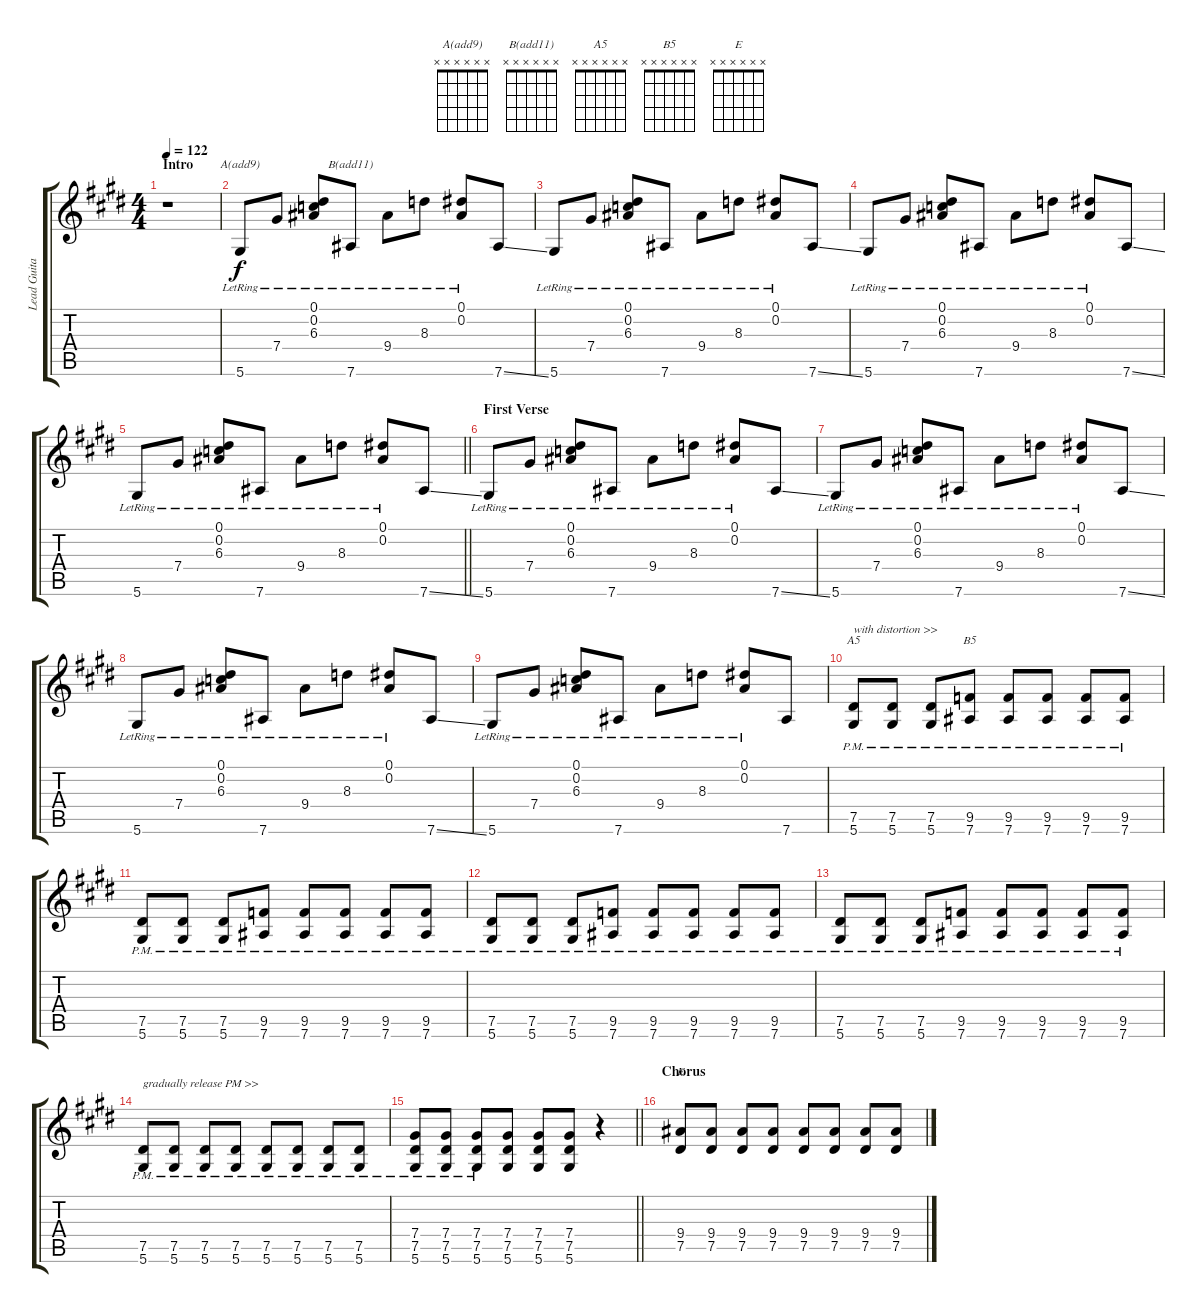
\track ("Lead Guitar" "Lead Guita") {instrument electricguitarclean}
\staff {score tabs}
\tuning (Eb4 Bb3 Gb3 Db3 Ab2 Eb2) {hide}
\chord ("A(add9)" x x x x x x)
\chord ("B(add11)" x x x x x x)
\chord ("A5" x x x x x x)
\chord ("B5" x x x x x x)
\chord ("E" x x x x x x)
\ts (4 4)
\section ("" "Intro")
\tempo 122
\clef g2
\ks e
r.1{dy f instrument electricguitarclean} |
5.6{lr}.8{ch "A(add9)"} 7.4{lr}.8 (0.1 0.2 6.3{lr}).8 7.6{lr}.8{ch "B(add11)"} 9.4{lr}.8 8.3{lr}.8 (0.1{lr} 0.2).8 7.6{ss}.8 |
5.6{lr}.8 7.4{lr}.8 (0.1 0.2 6.3{lr}).8 7.6{lr}.8 9.4{lr}.8 8.3{lr}.8 (0.1{lr} 0.2).8 7.6{ss}.8 |
5.6{lr}.8 7.4{lr}.8 (0.1 0.2 6.3{lr}).8 7.6{lr}.8 9.4{lr}.8 8.3{lr}.8 (0.1{lr} 0.2).8 7.6{ss}.8 |
\barLineRight lightlight
5.6{lr}.8 7.4{lr}.8 (0.1 0.2 6.3{lr}).8 7.6{lr}.8 9.4{lr}.8 8.3{lr}.8 (0.1{lr} 0.2).8 7.6{ss}.8 |
\section ("" "First Verse")
5.6{lr}.8 7.4{lr}.8 (0.1 0.2 6.3{lr}).8 7.6{lr}.8 9.4{lr}.8 8.3{lr}.8 (0.1{lr} 0.2).8 7.6{ss}.8 |
5.6{lr}.8 7.4{lr}.8 (0.1 0.2 6.3{lr}).8 7.6{lr}.8 9.4{lr}.8 8.3{lr}.8 (0.1{lr} 0.2).8 7.6{ss}.8 |
5.6{lr}.8 7.4{lr}.8 (0.1 0.2 6.3{lr}).8 7.6{lr}.8 9.4{lr}.8 8.3{lr}.8 (0.1{lr} 0.2).8 7.6{ss}.8 |
5.6{lr}.8 7.4{lr}.8 (0.1 0.2 6.3{lr}).8 7.6{lr}.8 9.4{lr}.8 8.3{lr}.8 (0.1{lr} 0.2).8 7.6.8 |
(7.5 5.6{pm}).8{ch "A5" txt "with distortion >>" volume 12 instrument distortionguitar} (7.5 5.6{pm}).8 (7.5 5.6{pm}).8 (9.5 7.6{pm}).8{ch "B5"} (9.5 7.6{pm}).8 (9.5 7.6{pm}).8 (9.5 7.6{pm}).8 (9.5 7.6{pm}).8 |
(7.5 5.6{pm}).8 (7.5 5.6{pm}).8 (7.5 5.6{pm}).8 (9.5 7.6{pm}).8 (9.5 7.6{pm}).8 (9.5 7.6{pm}).8 (9.5 7.6{pm}).8 (9.5 7.6{pm}).8 |
(7.5 5.6{pm}).8 (7.5 5.6{pm}).8 (7.5 5.6{pm}).8 (9.5 7.6{pm}).8 (9.5 7.6{pm}).8 (9.5 7.6{pm}).8 (9.5 7.6{pm}).8 (9.5 7.6{pm}).8 |
(7.5 5.6{pm}).8 (7.5 5.6{pm}).8 (7.5 5.6{pm}).8 (9.5 7.6{pm}).8 (9.5 7.6{pm}).8 (9.5 7.6{pm}).8 (9.5 7.6{pm}).8 (9.5 7.6{pm}).8 |
(7.5 5.6{pm}).8{txt "gradually release PM >>"} (7.5 5.6{pm}).8 (7.5 5.6{pm}).8 (7.5 5.6{pm}).8 (7.5 5.6{pm}).8 (7.5 5.6{pm}).8 (7.5 5.6{pm}).8 (7.5 5.6{pm}).8 |
\barLineRight lightlight
(7.4 7.5 5.6{pm}).8 (7.4 7.5 5.6{pm}).8 (7.4 7.5 5.6{pm}).8 (7.4 7.5 5.6).8 (7.4 7.5 5.6).8 (7.4 7.5 5.6).8 r.4 |
\section ("" "Chorus")
(9.4 7.5).8{ch "E"} (9.4 7.5).8 (9.4 7.5).8 (9.4 7.5).8 (9.4 7.5).8 (9.4 7.5).8 (9.4 7.5).8 (9.4 7.5).8
